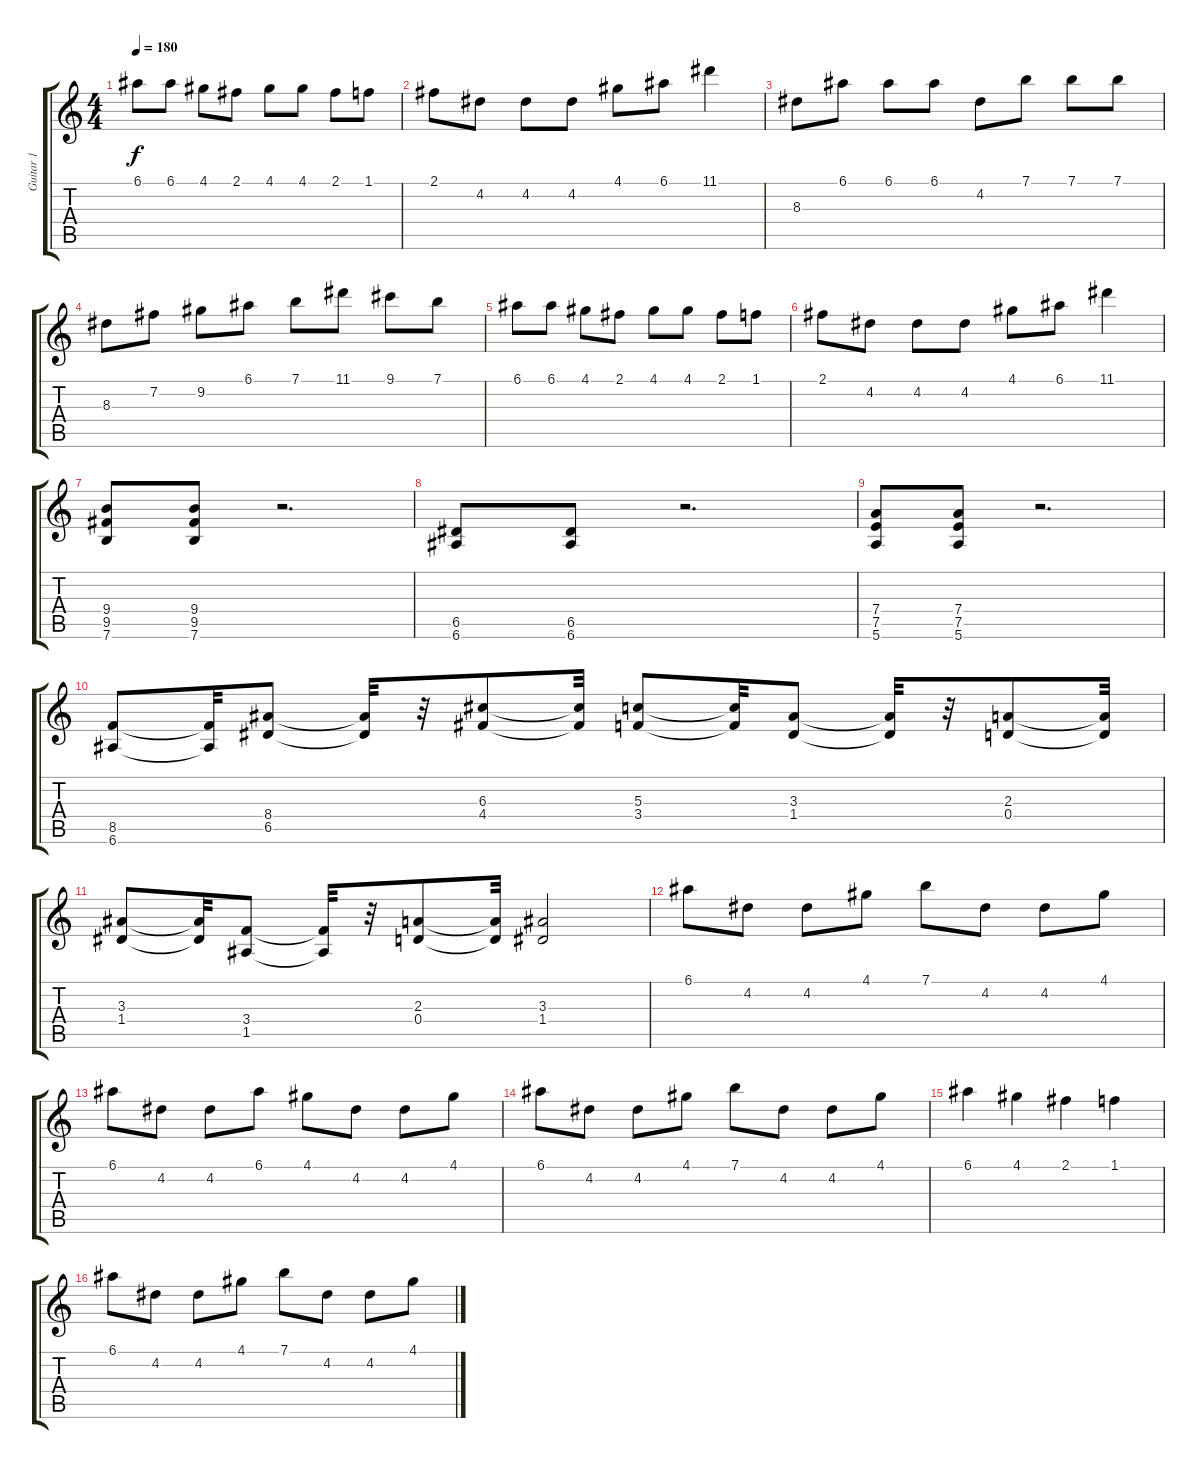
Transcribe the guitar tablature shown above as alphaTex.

\track ("Guitar 1" "Guitar 1") {instrument distortionguitar}
\staff {score tabs}
\tuning (E4 B3 G3 D3 A2 E2) {hide}
\ts (4 4)
\tempo 180
\clef g2
\ks c
6.1.8{dy f} 6.1.8 4.1.8 2.1.8 4.1.8 4.1.8 2.1.8 1.1.8 |
2.1.8 4.2.8 4.2.8 4.2.8 4.1.8 6.1.8 11.1.4 |
8.3.8 6.1.8 6.1.8 6.1.8 4.2.8 7.1.8 7.1.8 7.1.8 |
8.3.8 7.2.8 9.2.8 6.1.8 7.1.8 11.1.8 9.1.8 7.1.8 |
6.1.8 6.1.8 4.1.8 2.1.8 4.1.8 4.1.8 2.1.8 1.1.8 |
2.1.8 4.2.8 4.2.8 4.2.8 4.1.8 6.1.8 11.1.4 |
(9.4 9.5 7.6).8 (9.4 9.5 7.6).8 r.2{d} |
(6.5 6.6).8 (6.5 6.6).8 r.2{d} |
(7.4 7.5 5.6).8 (7.4 7.5 5.6).8 r.2{d} |
(8.5 6.6).8 (8.5{t} 6.6{t}).32 (8.4 6.5).8 (8.4{t} 6.5{t}).32 r.32 (6.3 4.4).8 (6.3{t} 4.4{t}).32 (5.3 3.4).8 (5.3{t} 3.4{t}).32 (3.3 1.4).8 (3.3{t} 1.4{t}).32 r.32 (2.3 0.4).8 (2.3{t} 0.4{t}).32 |
(3.3 1.4).8 (3.3{t} 1.4{t}).32 (3.4 1.5).8 (3.4{t} 1.5{t}).32 r.32 (2.3 0.4).8 (2.3{t} 0.4{t}).32 (3.3 1.4).2 |
6.1.8 4.2.8 4.2.8 4.1.8 7.1.8 4.2.8 4.2.8 4.1.8 |
6.1.8 4.2.8 4.2.8 6.1.8 4.1.8 4.2.8 4.2.8 4.1.8 |
6.1.8 4.2.8 4.2.8 4.1.8 7.1.8 4.2.8 4.2.8 4.1.8 |
6.1.4 4.1.4 2.1.4 1.1.4 |
6.1.8 4.2.8 4.2.8 4.1.8 7.1.8 4.2.8 4.2.8 4.1.8
